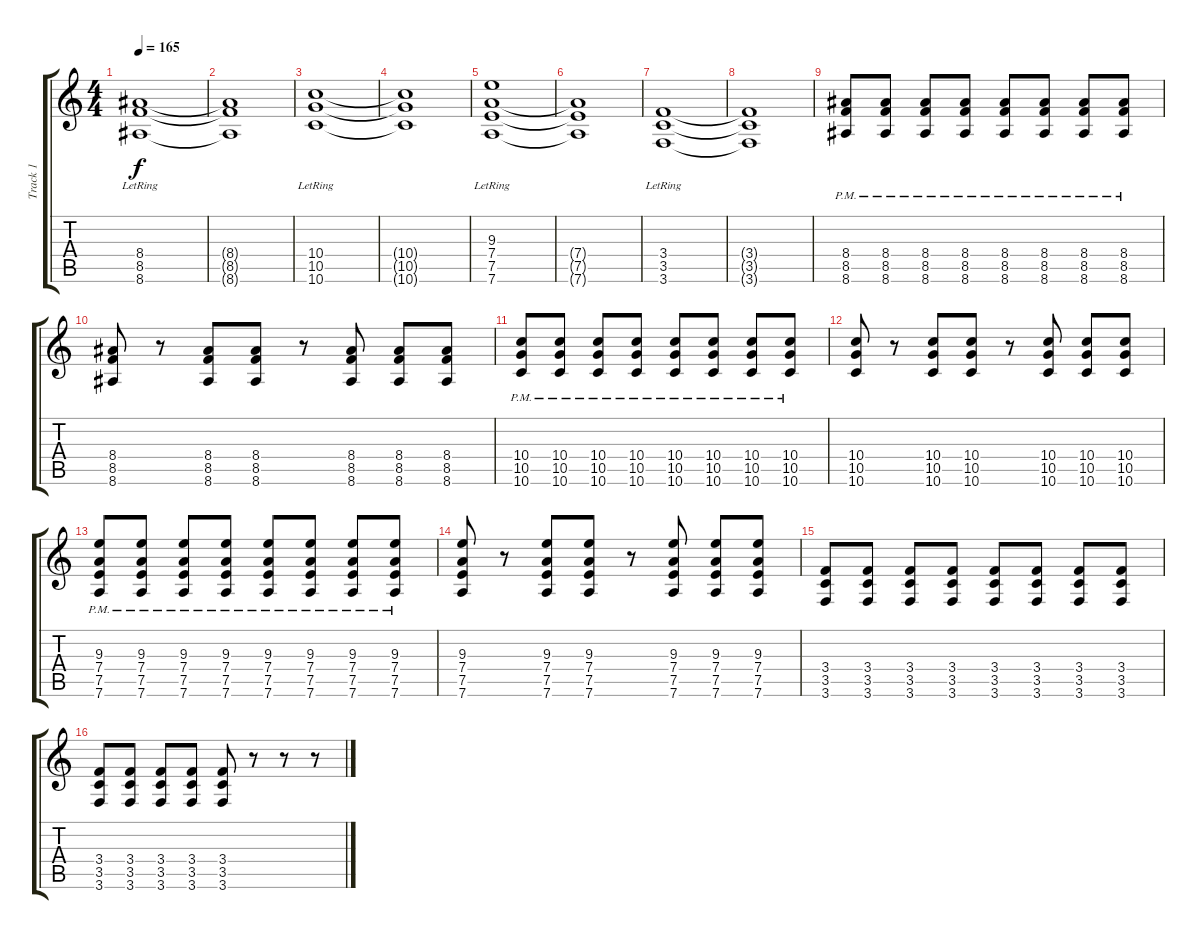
\track ("Track 1" "Track 1") {instrument distortionguitar}
\staff {score tabs}
\tuning (E4 B3 G3 D3 A2 D2) {hide}
\ts (4 4)
\tempo 165
\clef g2
\ks c
(8.4{lr} 8.5 8.6).1{dy f} |
(8.4{t} 8.5{t} 8.6{t}).1 |
(10.4{lr} 10.5 10.6).1 |
(10.4{t} 10.5{t} 10.6{t}).1 |
(9.3 7.4{lr} 7.5 7.6).1 |
(7.4{t} 7.5{t} 7.6{t}).1 |
(3.4{lr} 3.5 3.6).1 |
(3.4{t} 3.5{t} 3.6{t}).1 |
(8.4{pm} 8.5{pm} 8.6{pm}).8 (8.4{pm} 8.5{pm} 8.6{pm}).8 (8.4{pm} 8.5{pm} 8.6{pm}).8 (8.4{pm} 8.5{pm} 8.6{pm}).8 (8.4{pm} 8.5{pm} 8.6{pm}).8 (8.4{pm} 8.5{pm} 8.6{pm}).8 (8.4{pm} 8.5{pm} 8.6{pm}).8 (8.4{pm} 8.5{pm} 8.6{pm}).8 |
(8.4 8.5 8.6).8 r.8 (8.4 8.5 8.6).8 (8.4 8.5 8.6).8 r.8 (8.4 8.5 8.6).8 (8.4 8.5 8.6).8 (8.4 8.5 8.6).8 |
(10.4{pm} 10.5{pm} 10.6{pm}).8 (10.4{pm} 10.5{pm} 10.6{pm}).8 (10.4{pm} 10.5{pm} 10.6{pm}).8 (10.4{pm} 10.5{pm} 10.6{pm}).8 (10.4{pm} 10.5{pm} 10.6{pm}).8 (10.4{pm} 10.5{pm} 10.6{pm}).8 (10.4{pm} 10.5{pm} 10.6{pm}).8 (10.4{pm} 10.5{pm} 10.6{pm}).8 |
(10.4 10.5 10.6).8 r.8 (10.4 10.5 10.6).8 (10.4 10.5 10.6).8 r.8 (10.4 10.5 10.6).8 (10.4 10.5 10.6).8 (10.4 10.5 10.6).8 |
(9.3{pm} 7.4{pm} 7.5{pm} 7.6{pm}).8 (9.3{pm} 7.4{pm} 7.5{pm} 7.6{pm}).8 (9.3 7.4{pm} 7.5{pm} 7.6{pm}).8 (9.3{pm} 7.4{pm} 7.5{pm} 7.6{pm}).8 (9.3{pm} 7.4{pm} 7.5{pm} 7.6{pm}).8 (9.3{pm} 7.4{pm} 7.5{pm} 7.6{pm}).8 (9.3{pm} 7.4{pm} 7.5{pm} 7.6{pm}).8 (9.3{pm} 7.4{pm} 7.5{pm} 7.6{pm}).8 |
(9.3 7.4 7.5 7.6).8 r.8 (9.3 7.4 7.5 7.6).8 (9.3 7.4 7.5 7.6).8 r.8 (9.3 7.4 7.5 7.6).8 (9.3 7.4 7.5 7.6).8 (9.3 7.4 7.5 7.6).8 |
(3.4 3.5 3.6).8 (3.4 3.5 3.6).8 (3.4 3.5 3.6).8 (3.4 3.5 3.6).8 (3.4 3.5 3.6).8 (3.4 3.5 3.6).8 (3.4 3.5 3.6).8 (3.4 3.5 3.6).8 |
(3.4 3.5 3.6).8 (3.4 3.5 3.6).8 (3.4 3.5 3.6).8 (3.4 3.5 3.6).8 (3.4 3.5 3.6).8 r.8 r.8 r.8
